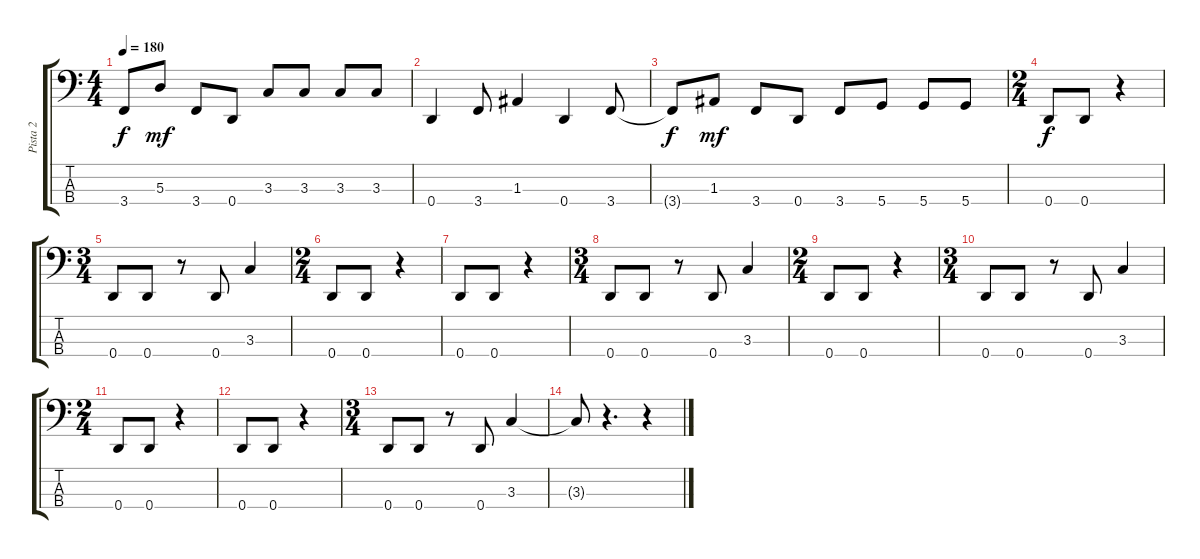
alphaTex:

\track ("Pista 2" "Pista 2") {instrument electricbasspick}
\staff {score tabs}
\tuning (G2 D2 A1 D1) {hide}
\ts (4 4)
\tempo 180
\clef f4
\ks c
3.4{t}.8{dy f} 5.3.8{dy mf} 3.4.8 0.4.8 3.3.8 3.3.8 3.3.8 3.3.8 |
0.4.4 3.4.8 1.3.4 0.4.4 3.4.8 |
3.4{t}.8{dy f} 1.3.8{dy mf} 3.4.8 0.4.8 3.4.8 5.4.8 5.4.8 5.4.8 |
\ts (2 4)
0.4.8{dy f} 0.4.8 r.4 |
\ts (3 4)
0.4.8 0.4.8 r.8 0.4.8 3.3.4 |
\ts (2 4)
0.4.8 0.4.8 r.4 |
0.4.8 0.4.8 r.4 |
\ts (3 4)
0.4.8 0.4.8 r.8 0.4.8 3.3.4 |
\ts (2 4)
0.4.8 0.4.8 r.4 |
\ts (3 4)
0.4.8 0.4.8 r.8 0.4.8 3.3.4 |
\ts (2 4)
0.4.8 0.4.8 r.4 |
0.4.8 0.4.8 r.4 |
\ts (3 4)
0.4.8 0.4.8 r.8 0.4.8 3.3.4 |
3.3{t}.8 r.4{d} r.4
